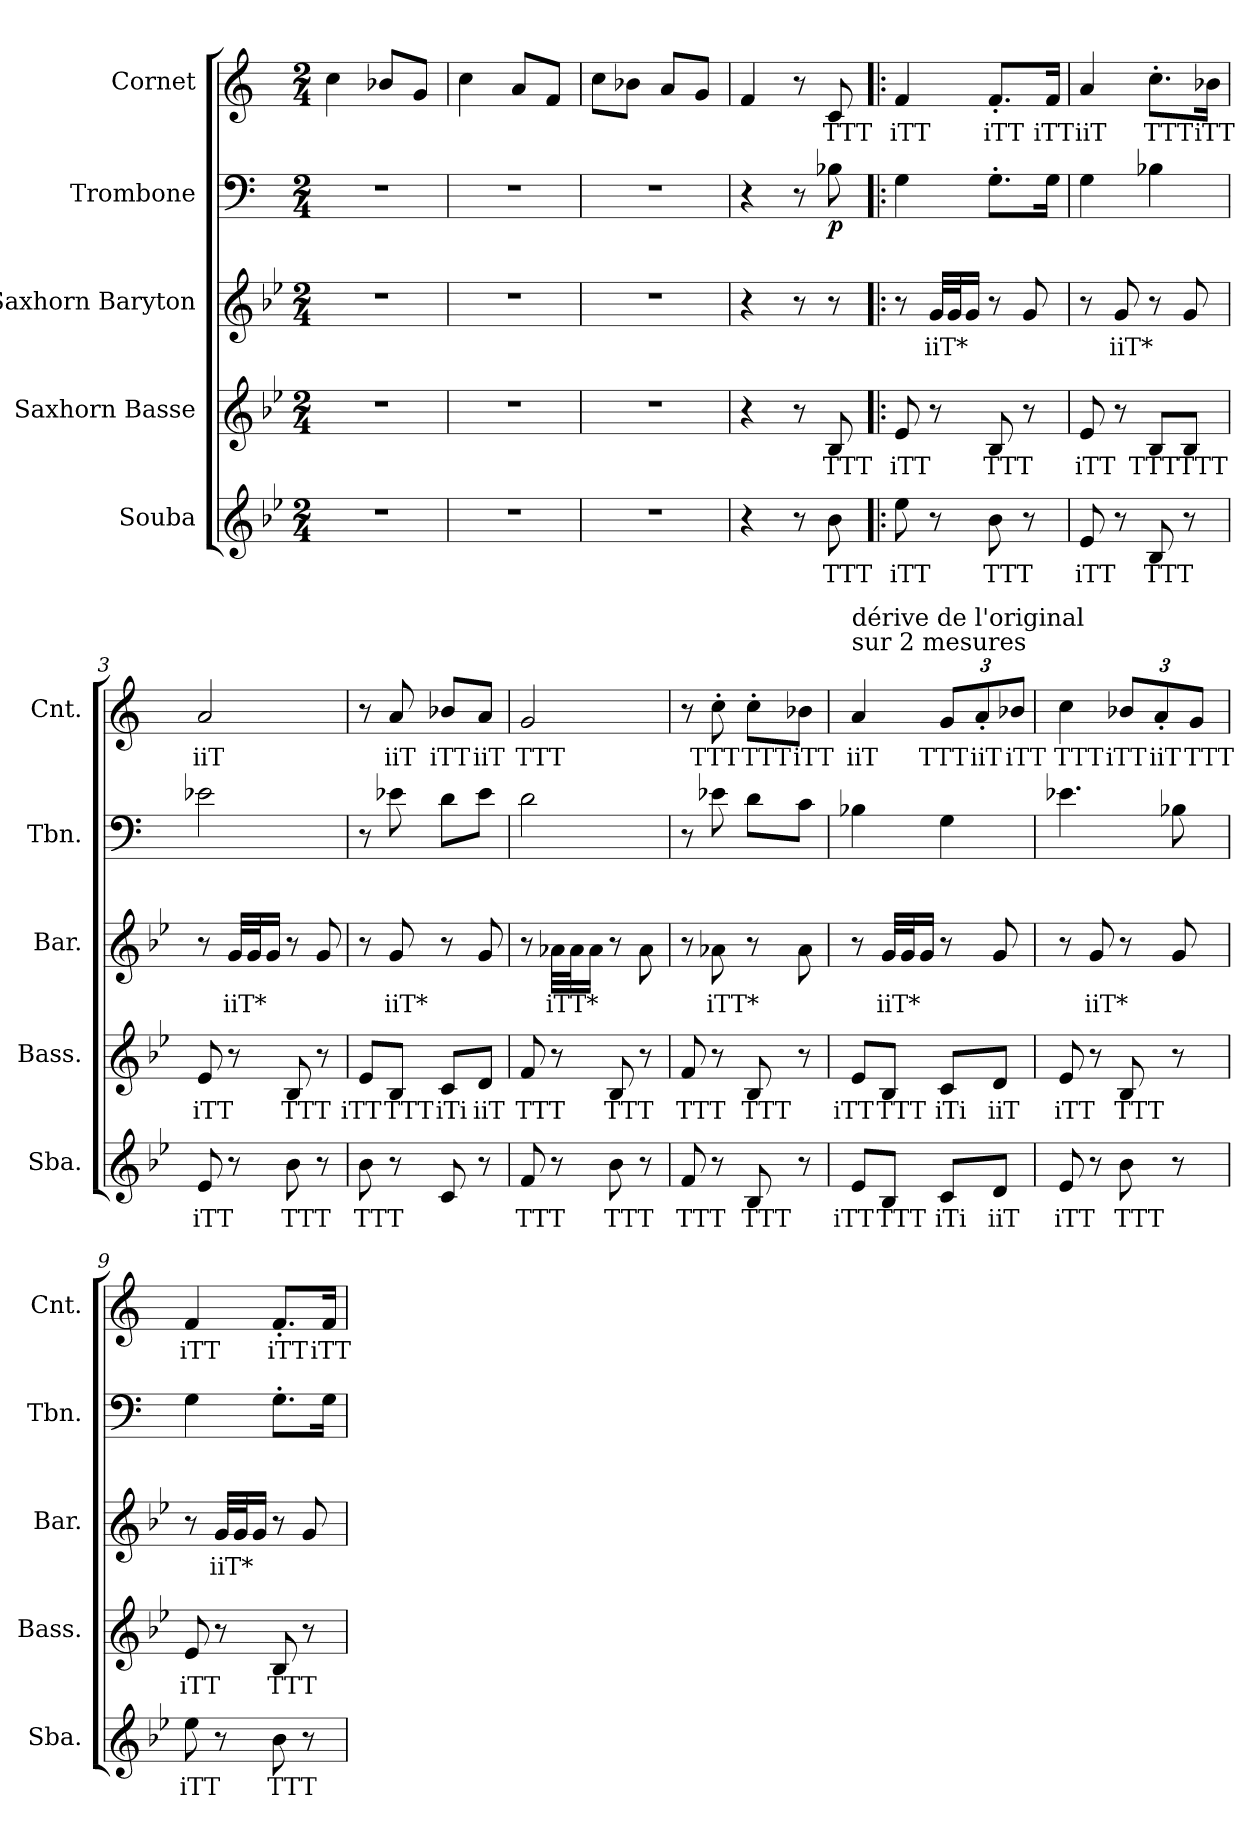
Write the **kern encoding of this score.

**kern	**text	**kern	**text	**kern	**text	**kern	**dynam	**kern	**text
*part5	*part5	*part4	*part4	*part3	*part3	*part2	*part2	*part1	*part1
*staff5	*staff5	*staff4	*staff4	*staff3	*staff3	*staff2	*staff2	*staff1	*staff1
*I"Souba	*	*I"Saxhorn Basse	*	*I"Saxhorn Baryton	*	*I"Trombone	*	*I"Cornet	*
*I'Sba.	*	*I'Bass.	*	*I'Bar.	*	*I'Tbn.	*	*I'Cnt.	*
*clefG2	*	*clefG2	*	*clefG2	*	*clefF4	*	*clefG2	*
*ITrd15c26	*	*ITrd8c14	*	*ITrd8c14	*	*	*	*ITrd1c2	*
*k[b-e-]	*	*k[b-e-]	*	*k[b-e-]	*	*k[]	*	*k[b-e-]	*
*M2/4	*	*M2/4	*	*M2/4	*	*M2/4	*	*M2/4	*
=	=	=	=	=	=	=	=	=	=
2r	.	2r	.	2r	.	2r	.	4b-\	.
.	.	.	.	.	.	.	.	8a-X/L	.
.	.	.	.	.	.	.	.	8f/J	.
=	=	=	=	=	=	=	=	=	=
2r	.	2r	.	2r	.	2r	.	4b-\	.
.	.	.	.	.	.	.	.	8g/L	.
.	.	.	.	.	.	.	.	8e-/J	.
=	=	=	=	=	=	=	=	=	=
2r	.	2r	.	2r	.	2r	.	8b-\L	.
.	.	.	.	.	.	.	.	8a-X\J	.
.	.	.	.	.	.	.	.	8g/L	.
.	.	.	.	.	.	.	.	8f/J	.
=	=	=	=	=	=	=	=	=	=
4r	.	4r	.	4r	.	4r	.	4e-/	.
8r	.	8r	.	8r	.	8r	.	8r	.
!	!LO:LY:b	!	!LO:LY:b	!	!	!	!LO:DY:b	!	!LO:LY:b
8BB-\	TTT	8BB-/	TTT	8r	.	8B-X\	p	8B-/	TTT
=1!|:	=1!|:	=1!|:	=1!|:	=1!|:	=1!|:	=1!|:	=1!|:	=1!|:	=1!|:
!	!LO:LY:b	!	!LO:LY:b	!	!	!	!	!	!LO:LY:b
8E-\	iTT	8E-/	iTT	8r	.	4G\	.	4e-/	iTT
!	!	!	!	!	!LO:LY:b	!	!	!	!
8r	.	8r	.	32G/LLL	iiT*	.	.	.	.
.	.	.	.	32G/J	.	.	.	.	.
.	.	.	.	16G/JJ	.	.	.	.	.
!	!LO:LY:b	!	!LO:LY:b	!	!	!	!	!	!LO:LY:b
8BB-\	TTT	8BB-/	TTT	8r	.	8.G'\L	.	8.e-'/L	iTT
8r	.	8r	.	8G/	.	.	.	.	.
!	!	!	!	!	!	!	!	!	!LO:LY:b
.	.	.	.	.	.	16G\Jk	.	16e-/Jk	iTT
!!LO:LB:g=z
=2	=2	=2	=2	=2	=2	=2	=2	=2	=2
!	!LO:LY:b	!	!LO:LY:b	!	!	!	!	!	!LO:LY:b
8EE-/	iTT	8E-/	iTT	8r	.	4G\	.	4g/	iiT
!	!	!	!	!	!LO:LY:b	!	!	!	!
8r	.	8r	.	8G/	iiT*	.	.	.	.
!	!LO:LY:b	!	!LO:LY:b	!	!	!	!	!	!LO:LY:b
8BBB-/	TTT	8BB-/L	TTT	8r	.	4B-X\	.	8.b-'\L	TTT
!	!	!	!LO:LY:b	!	!	!	!	!	!
8r	.	8BB-/J	TTT	8G/	.	.	.	.	.
!	!	!	!	!	!	!	!	!	!LO:LY:b
.	.	.	.	.	.	.	.	16a-X\Jk	iTT
=3	=3	=3	=3	=3	=3	=3	=3	=3	=3
!	!LO:LY:b	!	!LO:LY:b	!	!	!	!	!	!LO:LY:b
8EE-/	iTT	8E-/	iTT	8r	.	2e-X\	.	2g/	iiT
!	!	!	!	!	!LO:LY:b	!	!	!	!
8r	.	8r	.	32G/LLL	iiT*	.	.	.	.
.	.	.	.	32G/J	.	.	.	.	.
.	.	.	.	16G/JJ	.	.	.	.	.
!	!LO:LY:b	!	!LO:LY:b	!	!	!	!	!	!
8BB-\	TTT	8BB-/	TTT	8r	.	.	.	.	.
8r	.	8r	.	8G/	.	.	.	.	.
=4	=4	=4	=4	=4	=4	=4	=4	=4	=4
!	!LO:LY:b	!	!LO:LY:b	!	!	!	!	!	!
8BB-\	TTT	8E-/L	iTT	8r	.	8r	.	8r	.
!	!	!	!LO:LY:b	!	!LO:LY:b	!	!	!	!LO:LY:b
8r	.	8BB-/J	TTT	8G/	iiT*	8e-X\	.	8g/	iiT
!	!	!	!LO:LY:b	!	!	!	!	!	!LO:LY:b
8CC/	.	8C/L	iTi	8r	.	8d\L	.	8a-X/L	iTT
!	!	!	!LO:LY:b	!	!	!	!	!	!LO:LY:b
8r	.	8D/J	iiT	8G/	.	8e-\J	.	8g/J	iiT
=5	=5	=5	=5	=5	=5	=5	=5	=5	=5
!	!LO:LY:b	!	!LO:LY:b	!	!	!	!	!	!LO:LY:b
8FF/	TTT	8F/	TTT	8r	.	2d\	.	2f/	TTT
!	!	!	!	!	!LO:LY:b	!	!	!	!
8r	.	8r	.	32A-X\LLL	iTT*	.	.	.	.
.	.	.	.	32A-\J	.	.	.	.	.
.	.	.	.	16A-\JJ	.	.	.	.	.
!	!LO:LY:b	!	!LO:LY:b	!	!	!	!	!	!
8BB-\	TTT	8BB-/	TTT	8r	.	.	.	.	.
8r	.	8r	.	8A-\	.	.	.	.	.
!!LO:PB:g=z
=6	=6	=6	=6	=6	=6	=6	=6	=6	=6
!	!LO:LY:b	!	!LO:LY:b	!	!	!	!	!	!
8FF/	TTT	8F/	TTT	8r	.	8r	.	8r	.
!	!	!	!	!	!LO:LY:b	!	!	!	!LO:LY:b
8r	.	8r	.	8A-X\	iTT*	8e-X\	.	8b-'\	TTT
!	!LO:LY:b	!	!LO:LY:b	!	!	!	!	!	!LO:LY:b
8BBB-/	TTT	8BB-/	TTT	8r	.	8d\L	.	8b-'\L	TTT
!	!	!	!	!	!	!	!	!	!LO:LY:b
8r	.	8r	.	8A-\	.	8c\J	.	8a-X\J	iTT
=7	=7	=7	=7	=7	=7	=7	=7	=7	=7
!	!	!	!	!	!	!	!	!LO:TX:a:t=sur 2 mesures	!
!	!	!	!	!	!	!	!	!LO:TX:a:t=dérive de l'original	!
!	!LO:LY:b	!	!LO:LY:b	!	!	!	!	!	!LO:LY:b
8EE-/L	iTT	8E-/L	iTT	8r	.	4B-X\	.	4g/	iiT
!	!LO:LY:b	!	!LO:LY:b	!	!LO:LY:b	!	!	!	!
8BBB-/J	TTT	8BB-/J	TTT	32G/LLL	iiT*	.	.	.	.
.	.	.	.	32G/J	.	.	.	.	.
.	.	.	.	16G/JJ	.	.	.	.	.
!	!LO:LY:b	!	!LO:LY:b	!	!	!	!	!	!
*	*	*	*	*	*	*	*	*Xbrackettup	*
!	!	!	!	!	!	!	!	!	!LO:LY:b
8CC/L	iTi	8C/L	iTi	8r	.	4G\	.	12f/L	TTT
!	!	!	!	!	!	!	!	!	!LO:LY:b
.	.	.	.	.	.	.	.	12g'/	iiT
!	!LO:LY:b	!	!LO:LY:b	!	!	!	!	!	!
8DD/J	iiT	8D/J	iiT	8G/	.	.	.	.	.
!	!	!	!	!	!	!	!	!	!LO:LY:b
.	.	.	.	.	.	.	.	12a-X/J	iTT
=8	=8	=8	=8	=8	=8	=8	=8	=8	=8
!	!LO:LY:b	!	!LO:LY:b	!	!	!	!	!	!LO:LY:b
8EE-/	iTT	8E-/	iTT	8r	.	4.e-X\	.	4b-\	TTT
!	!	!	!	!	!LO:LY:b	!	!	!	!
8r	.	8r	.	8G/	iiT*	.	.	.	.
!	!LO:LY:b	!	!LO:LY:b	!	!	!	!	!	!LO:LY:b
8BB-\	TTT	8BB-/	TTT	8r	.	.	.	12a-X/L	iTT
!	!	!	!	!	!	!	!	!	!LO:LY:b
.	.	.	.	.	.	.	.	12g'/	iiT
8r	.	8r	.	8G/	.	8B-X\	.	.	.
!	!	!	!	!	!	!	!	!	!LO:LY:b
.	.	.	.	.	.	.	.	12f/J	TTT
=9	=9	=9	=9	=9	=9	=9	=9	=9	=9
!	!LO:LY:b	!	!LO:LY:b	!	!	!	!	!	!LO:LY:b
8E-\	iTT	8E-/	iTT	8r	.	4G\	.	4e-/	iTT
!	!	!	!	!	!LO:LY:b	!	!	!	!
8r	.	8r	.	32G/LLL	iiT*	.	.	.	.
.	.	.	.	32G/J	.	.	.	.	.
.	.	.	.	16G/JJ	.	.	.	.	.
!	!LO:LY:b	!	!LO:LY:b	!	!	!	!	!	!LO:LY:b
8BB-\	TTT	8BB-/	TTT	8r	.	8.G'\L	.	8.e-'/L	iTT
8r	.	8r	.	8G/	.	.	.	.	.
!	!	!	!	!	!	!	!	!	!LO:LY:b
.	.	.	.	.	.	16G\Jk	.	16e-/Jk	iTT
=	=	=	=	=	=	=	=	=	=
*-	*-	*-	*-	*-	*-	*-	*-	*-	*-
